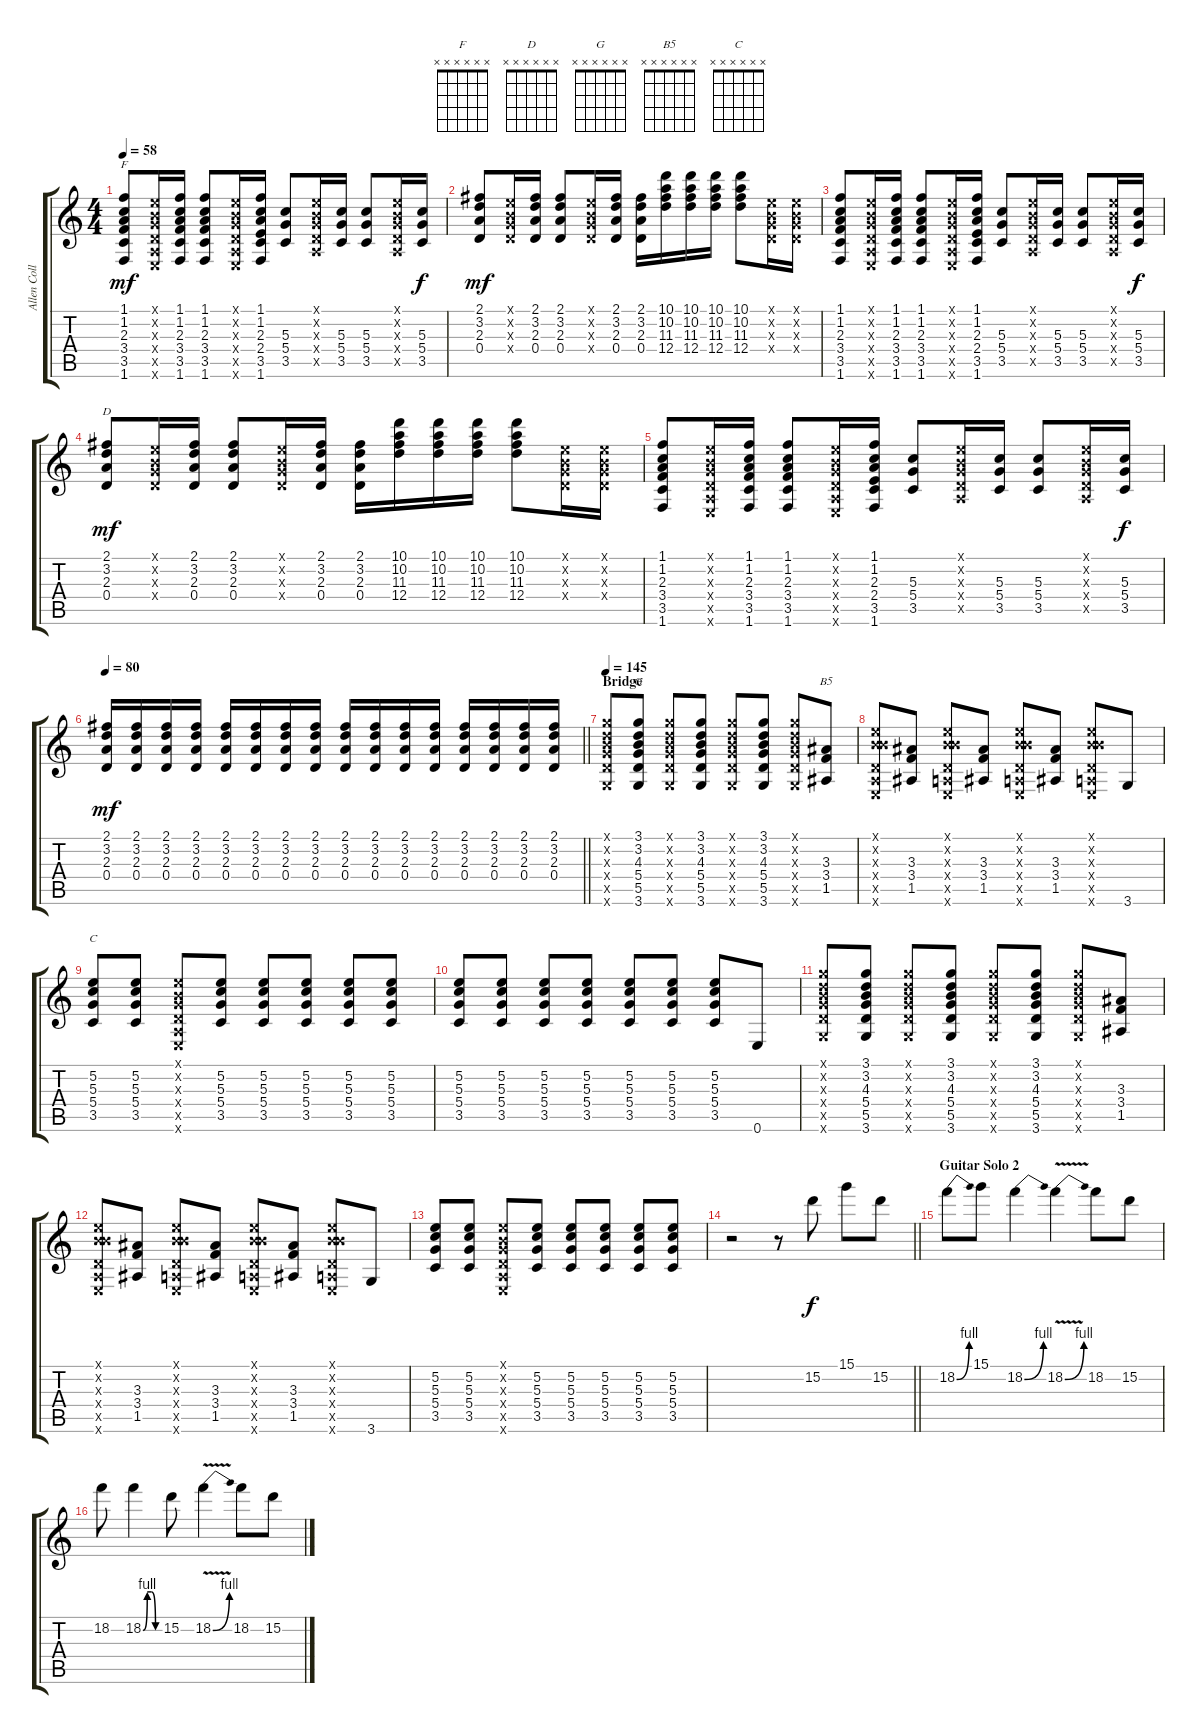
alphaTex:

\track ("Allen Collins" "Allen Coll") {instrument overdrivenguitar}
\staff {score tabs}
\tuning (E4 B3 G3 D3 A2 E2) {hide}
\chord ("F" x x x x x x)
\chord ("D" x x x x x x)
\chord ("G" x x x x x x)
\chord ("B5" x x x x x x)
\chord ("C" x x x x x x)
\ts (4 4)
\tempo 58
\clef g2
\ks c
(1.1 1.2 2.3 3.4 3.5 1.6).8{ch "F" dy mf} (0.1{x} 0.2{x} 0.3{x} 0.4{x} 0.5{x} 0.6{x}).16 (1.1 1.2 2.3 3.4 3.5 1.6).16 (1.1 1.2 2.3 3.4 3.5 1.6).8 (0.1{x} 0.2{x} 0.3{x} 0.4{x} 0.5{x} 0.6{x}).16 (1.1 1.2 2.3 2.4 3.5 1.6).16 (5.3 5.4 3.5).8 (0.1{x} 0.2{x} 0.3{x} 0.4{x} 0.5{x}).16 (5.3 5.4 3.5).16 (5.3 5.4 3.5).8 (0.1{x} 0.2{x} 0.3{x} 0.4{x} 0.5{x}).16 (5.3 5.4 3.5).16{dy f} |
(2.1 3.2 2.3 0.4).8{dy mf} (0.1{x} 0.2{x} 0.3{x} 0.4{x}).16 (2.1 3.2 2.3 0.4).16 (2.1 3.2 2.3 0.4).8 (0.1{x} 0.2{x} 0.3{x} 0.4{x}).16 (2.1 3.2 2.3 0.4).16 (2.1 3.2 2.3 0.4).16 (10.1 10.2 11.3 12.4).16 (10.1 10.2 11.3 12.4).16 (10.1 10.2 11.3 12.4).16 (10.1 10.2 11.3 12.4).8 (0.1{x} 0.2{x} 0.3{x} 0.4{x}).16 (0.1{x} 0.2{x} 0.3{x} 0.4{x}).16 |
(1.1 1.2 2.3 3.4 3.5 1.6).8 (0.1{x} 0.2{x} 0.3{x} 0.4{x} 0.5{x} 0.6{x}).16 (1.1 1.2 2.3 3.4 3.5 1.6).16 (1.1 1.2 2.3 3.4 3.5 1.6).8 (0.1{x} 0.2{x} 0.3{x} 0.4{x} 0.5{x} 0.6{x}).16 (1.1 1.2 2.3 2.4 3.5 1.6).16 (5.3 5.4 3.5).8 (0.1{x} 0.2{x} 0.3{x} 0.4{x} 0.5{x}).16 (5.3 5.4 3.5).16 (5.3 5.4 3.5).8 (0.1{x} 0.2{x} 0.3{x} 0.4{x} 0.5{x}).16 (5.3 5.4 3.5).16{dy f} |
(2.1 3.2 2.3 0.4).8{ch "D" dy mf} (0.1{x} 0.2{x} 0.3{x} 0.4{x}).16 (2.1 3.2 2.3 0.4).16 (2.1 3.2 2.3 0.4).8 (0.1{x} 0.2{x} 0.3{x} 0.4{x}).16 (2.1 3.2 2.3 0.4).16 (2.1 3.2 2.3 0.4).16 (10.1 10.2 11.3 12.4).16 (10.1 10.2 11.3 12.4).16 (10.1 10.2 11.3 12.4).16 (10.1 10.2 11.3 12.4).8 (0.1{x} 0.2{x} 0.3{x} 0.4{x}).16 (0.1{x} 0.2{x} 0.3{x} 0.4{x}).16 |
(1.1 1.2 2.3 3.4 3.5 1.6).8 (0.1{x} 0.2{x} 0.3{x} 0.4{x} 0.5{x} 0.6{x}).16 (1.1 1.2 2.3 3.4 3.5 1.6).16 (1.1 1.2 2.3 3.4 3.5 1.6).8 (0.1{x} 0.2{x} 0.3{x} 0.4{x} 0.5{x} 0.6{x}).16 (1.1 1.2 2.3 2.4 3.5 1.6).16 (5.3 5.4 3.5).8 (0.1{x} 0.2{x} 0.3{x} 0.4{x} 0.5{x}).16 (5.3 5.4 3.5).16 (5.3 5.4 3.5).8 (0.1{x} 0.2{x} 0.3{x} 0.4{x} 0.5{x}).16 (5.3 5.4 3.5).16{dy f} |
\tempo 80
\barLineRight lightlight
(2.1 3.2 2.3 0.4).16{dy mf} (2.1 3.2 2.3 0.4).16 (2.1 3.2 2.3 0.4).16 (2.1 3.2 2.3 0.4).16 (2.1 3.2 2.3 0.4).16 (2.1 3.2 2.3 0.4).16 (2.1 3.2 2.3 0.4).16 (2.1 3.2 2.3 0.4).16 (2.1 3.2 2.3 0.4).16 (2.1 3.2 2.3 0.4).16 (2.1 3.2 2.3 0.4).16 (2.1 3.2 2.3 0.4).16 (2.1 3.2 2.3 0.4).16 (2.1 3.2 2.3 0.4).16 (2.1 3.2 2.3 0.4).16 (2.1 3.2 2.3 0.4).16 |
\section ("" "Bridge")
\tempo 120
\tempo 145
(3.1{x} 3.2{x} 4.3{x} 5.4{x} 5.5{x} 3.6{x}).8{volume 13} (3.1 3.2 4.3 5.4 5.5 3.6).8{ch "G"} (3.1{x} 3.2{x} 4.3{x} 5.4{x} 5.5{x} 3.6{x}).8 (3.1 3.2 4.3 5.4 5.5 3.6).8 (3.1{x} 3.2{x} 4.3{x} 5.4{x} 5.5{x} 3.6{x}).8 (3.1 3.2 4.3 5.4 5.5 3.6).8 (3.1{x} 3.2{x} 4.3{x} 5.4{x} 5.5{x} 3.6{x}).8 (3.3 3.4 1.5).8{ch "B5"} |
(0.1{x} 0.2{x} 4.3{x} 0.4{x} 0.5{x} 0.6{x}).8 (3.3 3.4 1.5).8 (0.1{x} 0.2{x} 4.3{x} 0.4{x} 0.5{x} 0.6{x}).8 (3.3 3.4 1.5).8 (0.1{x} 0.2{x} 4.3{x} 0.4{x} 0.5{x} 0.6{x}).8 (3.3 3.4 1.5).8 (0.1{x} 0.2{x} 4.3{x} 0.4{x} 0.5{x} 0.6{x}).8 3.6.8 |
(5.2 5.3 5.4 3.5).8{ch "C"} (5.2 5.3 5.4 3.5).8 (0.1{x} 0.2{x} 0.3{x} 0.4{x} 0.5{x} 0.6{x}).8 (5.2 5.3 5.4 3.5).8 (5.2 5.3 5.4 3.5).8 (5.2 5.3 5.4 3.5).8 (5.2 5.3 5.4 3.5).8 (5.2 5.3 5.4 3.5).8 |
(5.2 5.3 5.4 3.5).8 (5.2 5.3 5.4 3.5).8 (5.2 5.3 5.4 3.5).8 (5.2 5.3 5.4 3.5).8 (5.2 5.3 5.4 3.5).8 (5.2 5.3 5.4 3.5).8 (5.2 5.3 5.4 3.5).8 0.6.8 |
(3.1{x} 3.2{x} 4.3{x} 5.4{x} 5.5{x} 3.6{x}).8 (3.1 3.2 4.3 5.4 5.5 3.6).8 (3.1{x} 3.2{x} 4.3{x} 5.4{x} 5.5{x} 3.6{x}).8 (3.1 3.2 4.3 5.4 5.5 3.6).8 (3.1{x} 3.2{x} 4.3{x} 5.4{x} 5.5{x} 3.6{x}).8 (3.1 3.2 4.3 5.4 5.5 3.6).8 (3.1{x} 3.2{x} 4.3{x} 5.4{x} 5.5{x} 3.6{x}).8 (3.3 3.4 1.5).8 |
(0.1{x} 0.2{x} 4.3{x} 0.4{x} 0.5{x} 0.6{x}).8 (3.3 3.4 1.5).8 (0.1{x} 0.2{x} 4.3{x} 0.4{x} 0.5{x} 0.6{x}).8 (3.3 3.4 1.5).8 (0.1{x} 0.2{x} 4.3{x} 0.4{x} 0.5{x} 0.6{x}).8 (3.3 3.4 1.5).8 (0.1{x} 0.2{x} 4.3{x} 0.4{x} 0.5{x} 0.6{x}).8 3.6.8 |
(5.2 5.3 5.4 3.5).8 (5.2 5.3 5.4 3.5).8 (0.1{x} 0.2{x} 0.3{x} 0.4{x} 0.5{x} 0.6{x}).8 (5.2 5.3 5.4 3.5).8 (5.2 5.3 5.4 3.5).8 (5.2 5.3 5.4 3.5).8 (5.2 5.3 5.4 3.5).8 (5.2 5.3 5.4 3.5).8 |
\barLineRight lightlight
r.2{volume 16} r.8 15.2.8{dy f} 15.1.8 15.2.8 |
\section ("" "Guitar Solo 2")
18.2{be (bend 0 0 60 4)}.8 15.1.8 18.2{be (bend 0 0 60 4)}.4 18.2{be (bend 0 0 60 4) v}.4 18.2.8 15.2.8 |
18.2.8 18.2{be (custom 0 0 15 4 30 4 45 0 60 0)}.4 15.2.8 18.2{be (bend 0 0 60 4) v}.4 18.2.8 15.2.8
